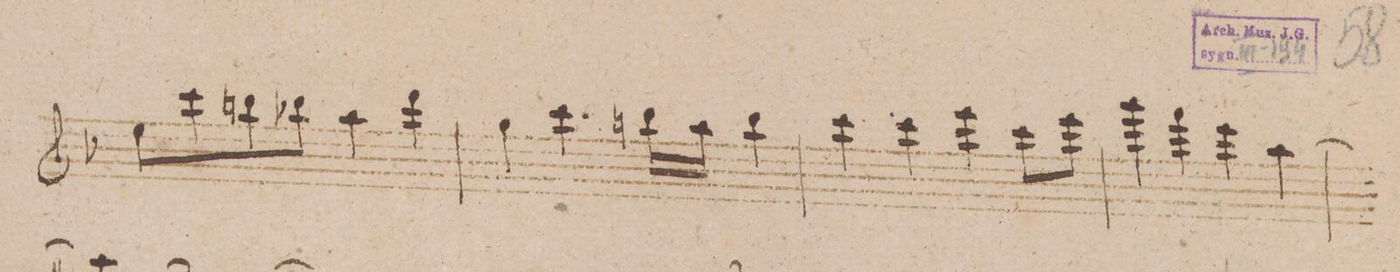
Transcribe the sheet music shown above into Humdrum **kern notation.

**kern	**dynam
*I"Flauto 2do	*
*clefG2	*
*k[b-]	*
*met(c)	*
*M4/4	*
8ee\L	.
8ccc\	.
8bbn\	.
8bb-X\J	.
4aa\	.
4ddd\	.
=254	=254
4gg\	.
4.ccc\	.
16bbn\LL	.
16aa\JJ	.
4bb\	.
=255	=255
4ccc\	.
4ccc\	.
4eee\	.
8ccc\L	.
8eee\J	.
=256	=256
4ggg\	.
4fff\	.
4eee\	.
[4aa\	.
=257	=257
*-	*-
